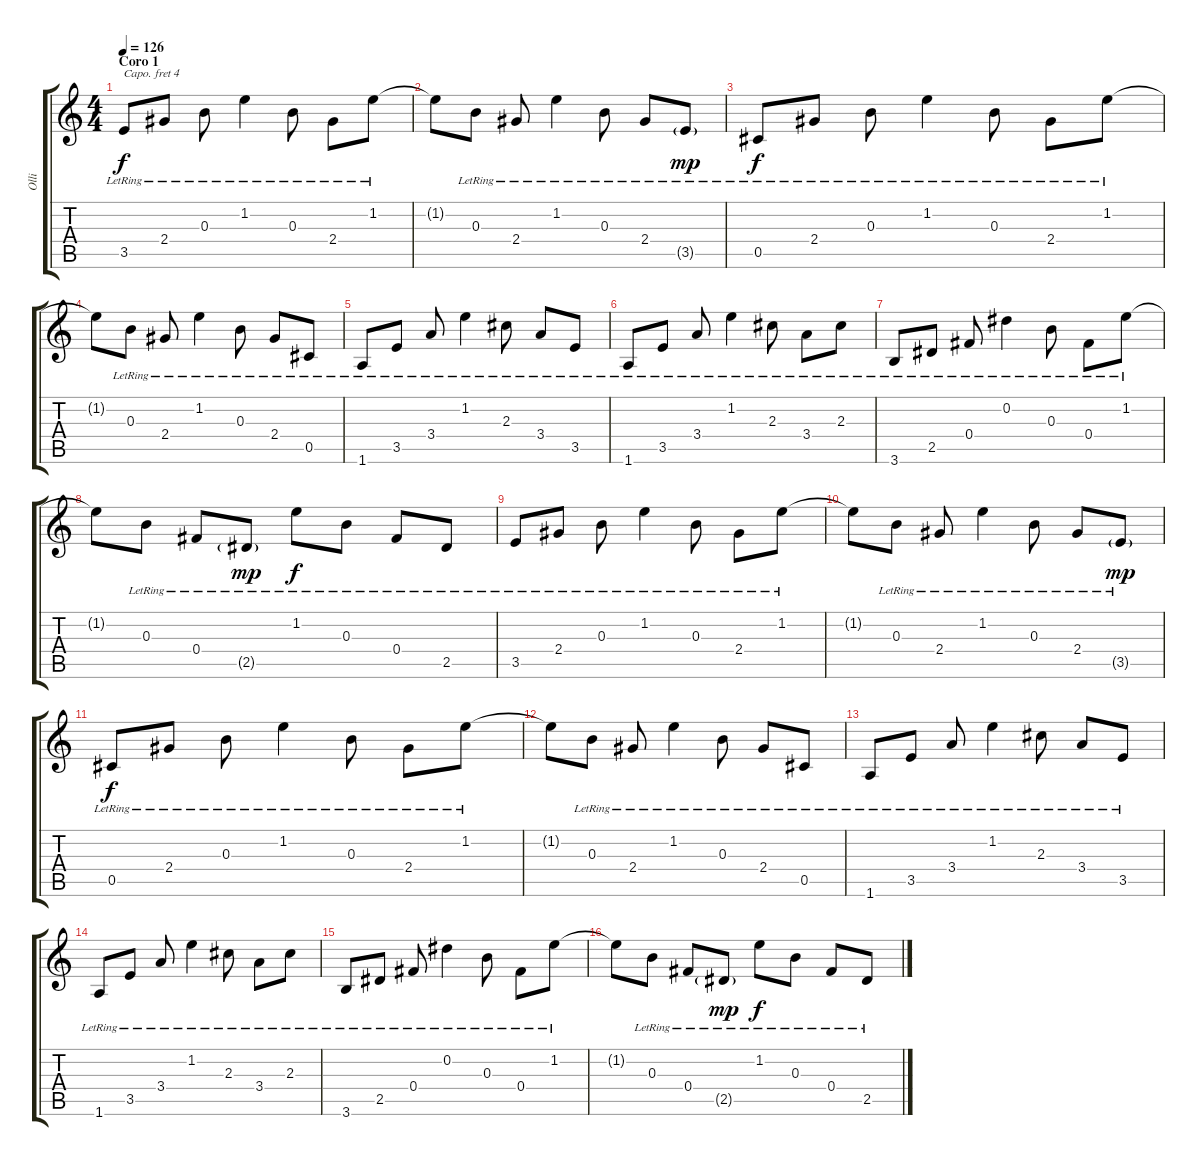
\track ("Olli " "Olli ") {instrument acousticguitarsteel}
\staff {score tabs}
\capo 4
\tuning (E4 B3 G3 D3 A2 E2) {hide}
\ts (4 4)
\section ("" "Coro 1")
\tempo 126
\clef g2
\ks c
3.5{lr}.8{dy f} 2.4{lr}.8 0.3{lr}.8 1.2{lr}.4 0.3{lr}.8 2.4{lr}.8 1.2{lr}.8 |
1.2{t}.8 0.3{lr}.8 2.4{lr}.8 1.2{lr}.4 0.3{lr}.8 2.4{lr}.8 3.5{g lr}.8{dy mp} |
0.5{lr}.8{dy f} 2.4{lr}.8 0.3{lr}.8 1.2{lr}.4 0.3{lr}.8 2.4{lr}.8 1.2{lr}.8 |
1.2{t}.8 0.3{lr}.8 2.4{lr}.8 1.2{lr}.4 0.3{lr}.8 2.4{lr}.8 0.5{lr}.8 |
1.6{lr}.8 3.5{lr}.8 3.4{lr}.8 1.2{lr}.4 2.3{lr}.8 3.4{lr}.8 3.5{lr}.8 |
1.6{lr}.8 3.5{lr}.8 3.4{lr}.8 1.2{lr}.4 2.3{lr}.8 3.4{lr}.8 2.3{lr}.8 |
3.6{lr}.8 2.5{lr}.8 0.4{lr}.8 0.2{lr}.4 0.3{lr}.8 0.4{lr}.8 1.2{lr}.8 |
1.2{t}.8 0.3{lr}.8 0.4{lr}.8 2.5{g lr}.8{dy mp} 1.2{lr}.8{dy f} 0.3{lr}.8 0.4{lr}.8 2.5{lr}.8 |
3.5{lr}.8 2.4{lr}.8 0.3{lr}.8 1.2{lr}.4 0.3{lr}.8 2.4{lr}.8 1.2{lr}.8 |
1.2{t}.8 0.3{lr}.8 2.4{lr}.8 1.2{lr}.4 0.3{lr}.8 2.4{lr}.8 3.5{g lr}.8{dy mp} |
0.5{lr}.8{dy f} 2.4{lr}.8 0.3{lr}.8 1.2{lr}.4 0.3{lr}.8 2.4{lr}.8 1.2{lr}.8 |
1.2{t}.8 0.3{lr}.8 2.4{lr}.8 1.2{lr}.4 0.3{lr}.8 2.4{lr}.8 0.5{lr}.8 |
1.6{lr}.8 3.5{lr}.8 3.4{lr}.8 1.2{lr}.4 2.3{lr}.8 3.4{lr}.8 3.5{lr}.8 |
1.6{lr}.8 3.5{lr}.8 3.4{lr}.8 1.2{lr}.4 2.3{lr}.8 3.4{lr}.8 2.3{lr}.8 |
3.6{lr}.8 2.5{lr}.8 0.4{lr}.8 0.2{lr}.4 0.3{lr}.8 0.4{lr}.8 1.2{lr}.8 |
1.2{t}.8 0.3{lr}.8 0.4{lr}.8 2.5{g lr}.8{dy mp} 1.2{lr}.8{dy f} 0.3{lr}.8 0.4{lr}.8 2.5{lr}.8
